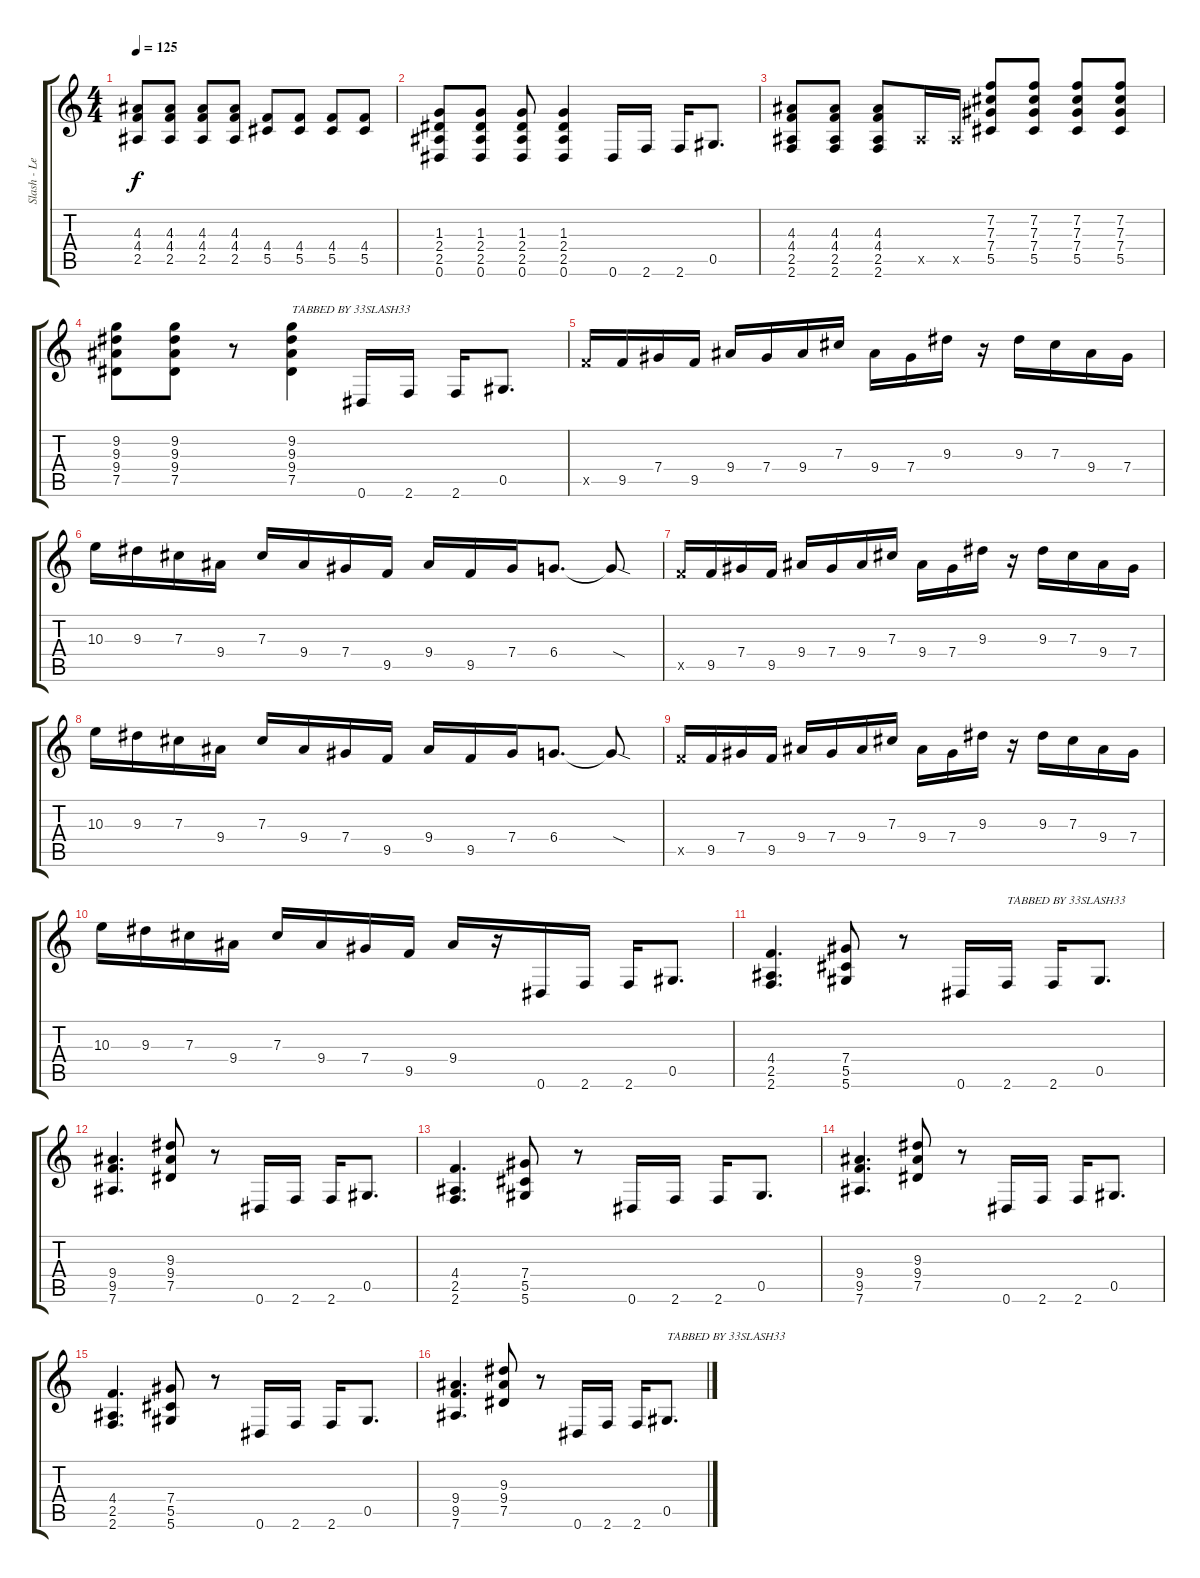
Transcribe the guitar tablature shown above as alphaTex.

\track ("Slash - Lead Guitar" "Slash - Le") {instrument distortionguitar}
\staff {score tabs}
\tuning (Eb4 Bb3 Gb3 Db3 Ab2 Eb2) {hide}
\ts (4 4)
\tempo 125
\clef g2
\ks c
(4.3 4.4 2.5).8{dy f} (4.3 4.4 2.5).8 (4.3 4.4 2.5).8 (4.3 4.4 2.5).8 (4.4 5.5).8 (4.4 5.5).8 (4.4 5.5).8 (4.4 5.5).8 |
(1.3 2.4 2.5 0.6).8 (1.3 2.4 2.5 0.6).8 (1.3 2.4 2.5 0.6).8 (1.3 2.4 2.5 0.6).4 0.6.16 2.6.16 2.6.16 0.5.8{d} |
(4.3 4.4 2.5 2.6).8 (4.3 4.4 2.5 2.6).8 (4.3 4.4 2.5 2.6).8 2.5{x}.16 2.5{x}.16 (7.2 7.3 7.4 5.5).8 (7.2 7.3 7.4 5.5).8 (7.2 7.3 7.4 5.5).8 (7.2 7.3 7.4 5.5).8 |
(9.2 9.3 9.4 7.5).8 (9.2 9.3 9.4 7.5).8 r.8 (9.2 9.3 9.4 7.5).4{txt "TABBED BY 33SLASH33"} 0.6.16 2.6.16 2.6.16 0.5.8{d} |
9.5{x}.16 9.5.16 7.4.16 9.5.16 9.4.16 7.4.16 9.4.16 7.3.16 9.4.16 7.4.16 9.3.16 r.16 9.3.16 7.3.16 9.4.16 7.4.16 |
10.3.16 9.3.16 7.3.16 9.4.16 7.3.16 9.4.16 7.4.16 9.5.16 9.4.16 9.5.16 7.4.16 6.4.8{d} 6.4{sod t}.8 |
9.5{x}.16 9.5.16 7.4.16 9.5.16 9.4.16 7.4.16 9.4.16 7.3.16 9.4.16 7.4.16 9.3.16 r.16 9.3.16 7.3.16 9.4.16 7.4.16 |
10.3.16 9.3.16 7.3.16 9.4.16 7.3.16 9.4.16 7.4.16 9.5.16 9.4.16 9.5.16 7.4.16 6.4.8{d} 6.4{sod t}.8 |
9.5{x}.16 9.5.16 7.4.16 9.5.16 9.4.16 7.4.16 9.4.16 7.3.16 9.4.16 7.4.16 9.3.16 r.16 9.3.16 7.3.16 9.4.16 7.4.16 |
10.3.16 9.3.16 7.3.16 9.4.16 7.3.16 9.4.16 7.4.16 9.5.16 9.4.16 r.16 0.6.16 2.6.16 2.6.16 0.5.8{d} |
(4.4 2.5 2.6).4{d} (7.4 5.5 5.6).8 r.8 0.6.16 2.6.16{txt "TABBED BY 33SLASH33"} 2.6.16 0.5.8{d} |
(9.4 9.5 7.6).4{d} (9.3 9.4 7.5).8 r.8 0.6.16 2.6.16 2.6.16 0.5.8{d} |
(4.4 2.5 2.6).4{d} (7.4 5.5 5.6).8 r.8 0.6.16 2.6.16 2.6.16 0.5.8{d} |
(9.4 9.5 7.6).4{d} (9.3 9.4 7.5).8 r.8 0.6.16 2.6.16 2.6.16 0.5.8{d} |
(4.4 2.5 2.6).4{d} (7.4 5.5 5.6).8 r.8 0.6.16 2.6.16 2.6.16 0.5.8{d} |
(9.4 9.5 7.6).4{d} (9.3 9.4 7.5).8 r.8 0.6.16 2.6.16 2.6.16 0.5.8{d txt "TABBED BY 33SLASH33"}
